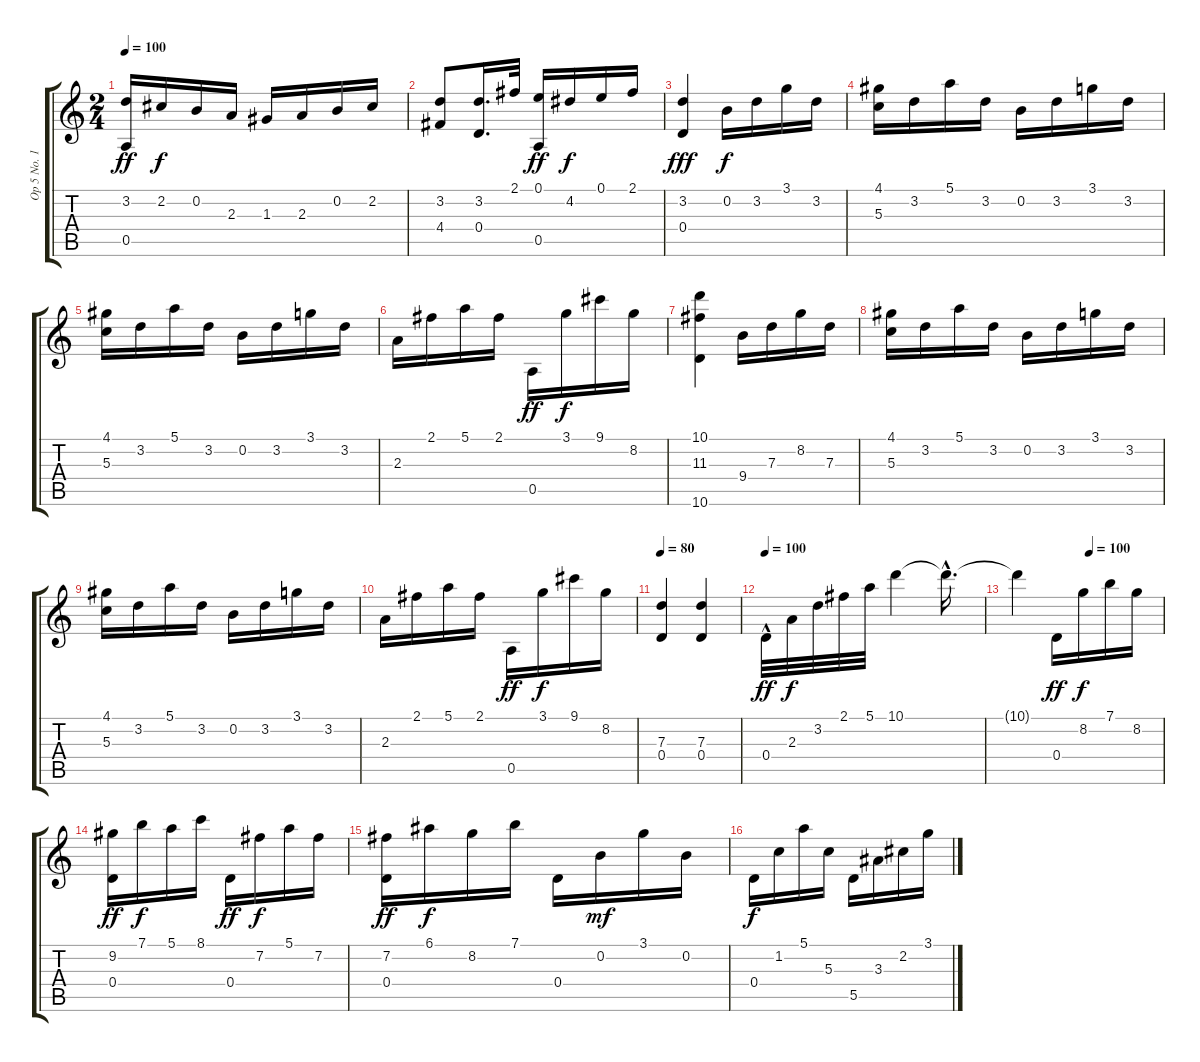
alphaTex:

\track ("Op 5 No. 12" "Op 5 No. 1") {instrument acousticguitarnylon}
\staff {score tabs}
\tuning (E4 B3 G3 D3 A2 E2) {hide}
\ts (2 4)
\tempo 100
\clef g2
\ks c
(3.2 0.5).16{dy ff} 2.2.16{dy f} 0.2.16 2.3.16 1.3.16 2.3.16 0.2.16 2.2.16 |
(3.2 4.4).8 (3.2 0.4).16{d} 2.1.32 (0.1 0.5).16{dy ff} 4.2.16{dy f} 0.1.16 2.1.16 |
(3.2 0.4).4{dy fff} 0.2.16{dy f} 3.2.16 3.1.16 3.2.16 |
(4.1 5.3).16 3.2.16 5.1.16 3.2.16 0.2.16 3.2.16 3.1.16 3.2.16 |
(4.1 5.3).16 3.2.16 5.1.16 3.2.16 0.2.16 3.2.16 3.1.16 3.2.16 |
2.3.16 2.1.16 5.1.16 2.1.16 0.5.16{dy ff} 3.1.16{dy f} 9.1.16 8.2.16 |
(10.1 11.3 10.6).4 9.4.16 7.3.16 8.2.16 7.3.16 |
(4.1 5.3).16 3.2.16 5.1.16 3.2.16 0.2.16 3.2.16 3.1.16 3.2.16 |
(4.1 5.3).16 3.2.16 5.1.16 3.2.16 0.2.16 3.2.16 3.1.16 3.2.16 |
2.3.16 2.1.16 5.1.16 2.1.16 0.5.16{dy ff} 3.1.16{dy f} 9.1.16 8.2.16 |
\tempo 80
(7.3 0.4).4 (7.3 0.4).4 |
\tempo 100
0.4{hac}.32{dy ff} 2.3.32{dy f} 3.2.32 2.1.32 5.1.32 10.1.4 10.1{hac t}.16{d} |
\tempo (100 0.5)
10.1{t}.4 0.4.16{dy ff} 8.2.16{dy f} 7.1.16 8.2.16 |
(9.2 0.4).16{dy ff} 7.1.16{dy f} 5.1.16 8.1.16 0.4.16{dy ff} 7.2.16{dy f} 5.1.16 7.2.16 |
(7.2 0.4).16{dy ff} 6.1.16{dy f} 8.2.16 7.1.16 0.4.16 0.2.16{dy mf} 3.1.16 0.2.16 |
0.4.16{dy f} 1.2.16 5.1.16 5.3.16 5.5.16 3.3.16 2.2.16 3.1.16
